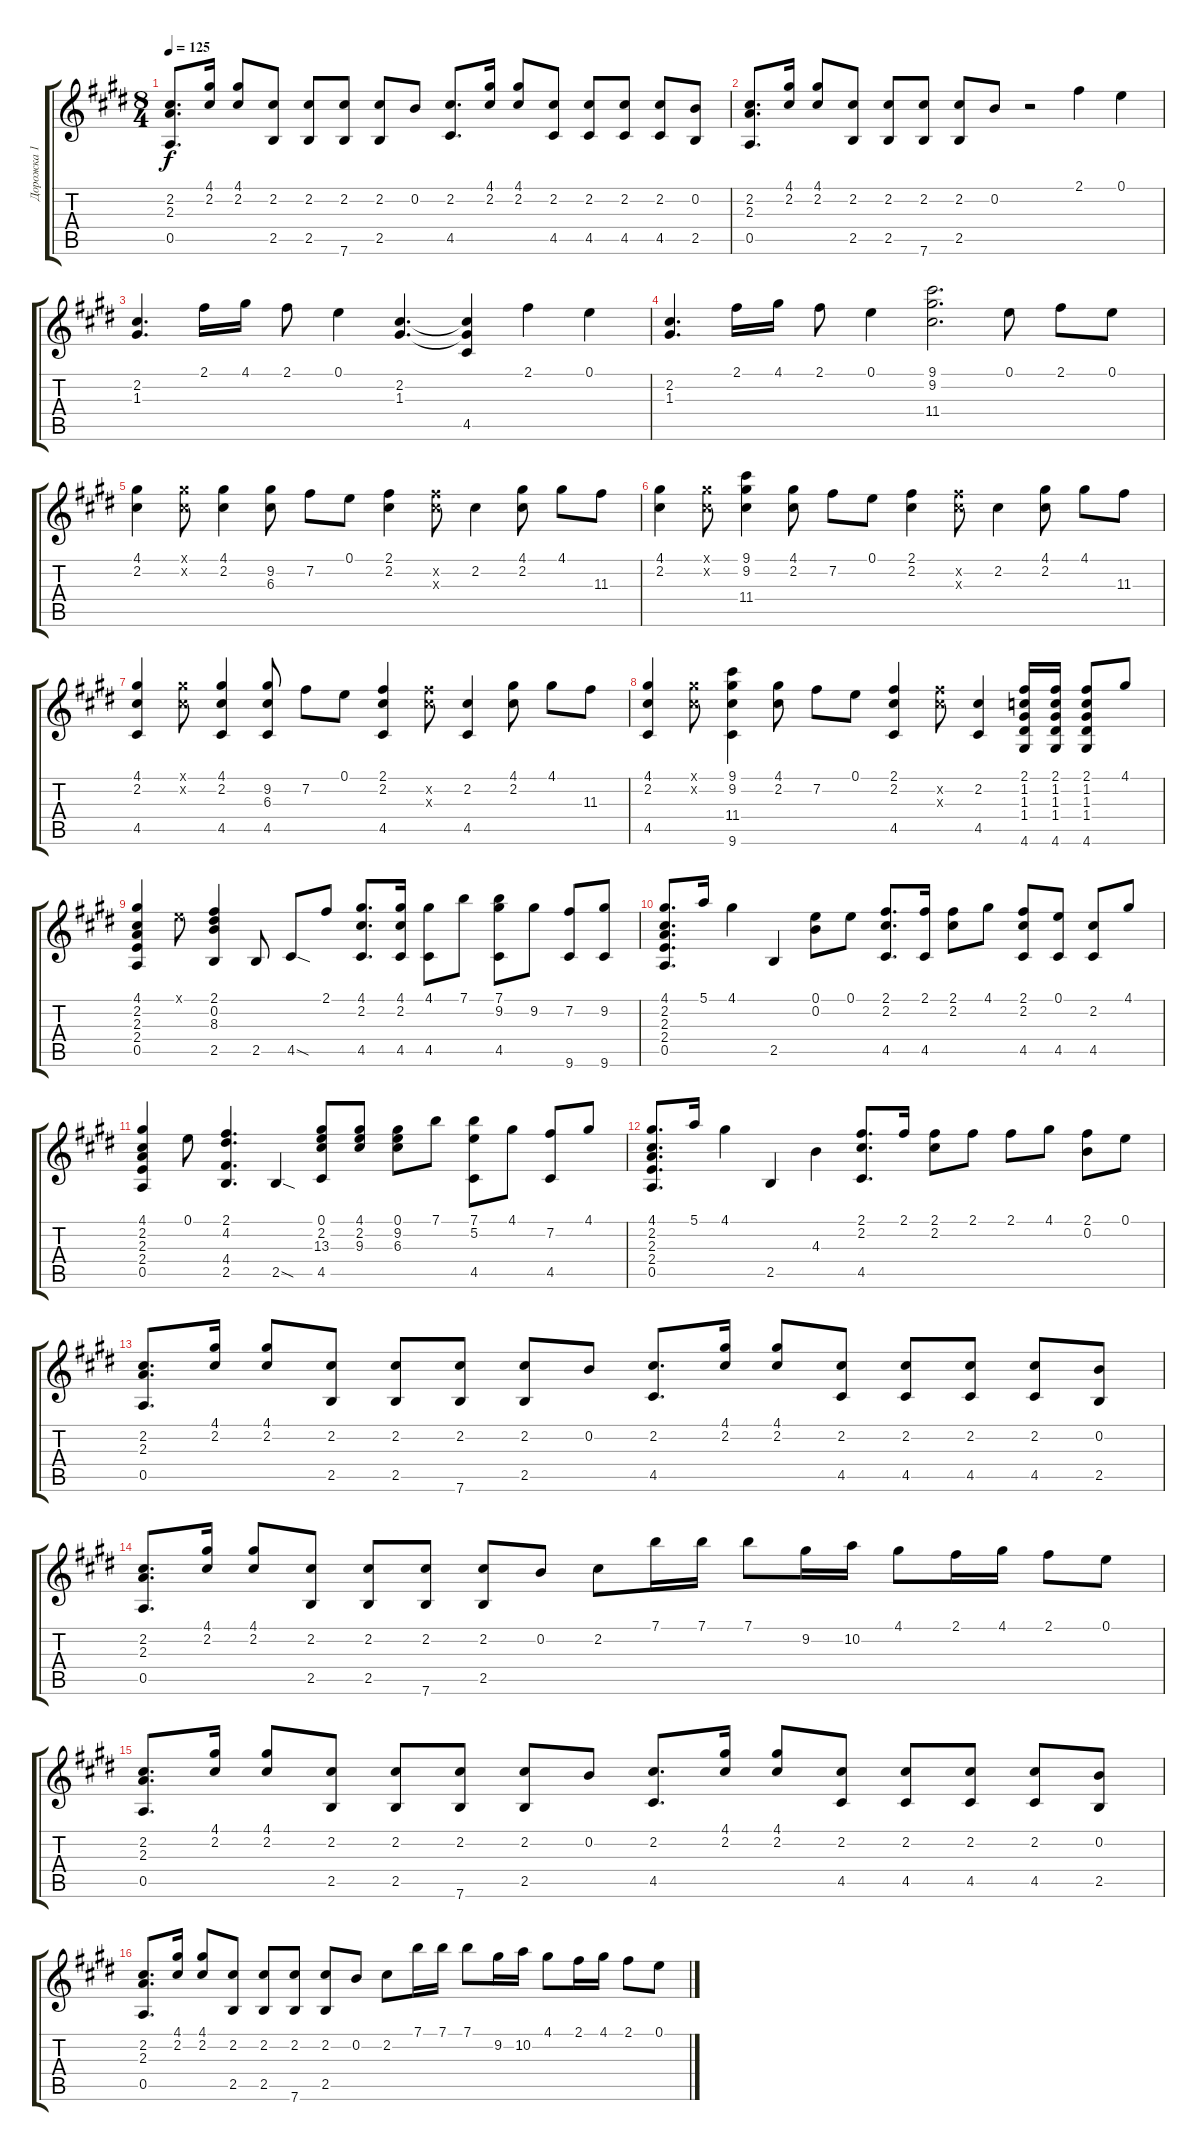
\track ("Дорожка 1" "Дорожка 1") {instrument acousticguitarsteel}
\staff {score tabs}
\tuning (E4 B3 G3 D3 A2 E2) {hide}
\ts (8 4)
\tempo 125
\clef g2
\ks c#minor
(2.2 2.3 0.5).8{d dy f} (4.1 2.2).16 (4.1 2.2).8 (2.2 2.5).8 (2.2 2.5).8 (2.2 7.6).8 (2.2 2.5).8 0.2.8 (2.2 4.5).8{d} (4.1 2.2).16 (4.1 2.2).8 (2.2 4.5).8 (2.2 4.5).8 (2.2 4.5).8 (2.2 4.5).8 (0.2 2.5).8 |
(2.2 2.3 0.5).8{d} (4.1 2.2).16 (4.1 2.2).8 (2.2 2.5).8 (2.2 2.5).8 (2.2 7.6).8 (2.2 2.5).8 0.2.8 r.2 2.1.4 0.1.4 |
(2.2 1.3).4{d} 2.1.16 4.1.16 2.1.8 0.1.4 (2.2 1.3).4{d} (2.2{t} 1.3{t} 4.5).4 2.1.4 0.1.4 |
(2.2 1.3).4{d} 2.1.16 4.1.16 2.1.8 0.1.4 (9.1 9.2 11.4).2{d} 0.1.8 2.1.8 0.1.8 |
(4.1 2.2).4 (4.1{x} 2.2{x}).8 (4.1 2.2).4 (9.2 6.3).8 7.2.8 0.1.8 (2.1 2.2).4 (2.2{x} 11.3{x}).8 2.2.4 (4.1 2.2).8 4.1.8 11.3.8 |
(4.1 2.2).4 (4.1{x} 2.2{x}).8 (9.1 9.2 11.4).4 (4.1 2.2).8 7.2.8 0.1.8 (2.1 2.2).4 (2.2{x} 11.3{x}).8 2.2.4 (4.1 2.2).8 4.1.8 11.3.8 |
(4.1 2.2 4.5).4 (4.1{x} 2.2{x}).8 (4.1 2.2 4.5).4 (9.2 6.3 4.5).8 7.2.8 0.1.8 (2.1 2.2 4.5).4 (2.2{x} 11.3{x}).8 (2.2 4.5).4 (4.1 2.2).8 4.1.8 11.3.8 |
(4.1 2.2 4.5).4 (4.1{x} 2.2{x}).8 (9.1 9.2 11.4 9.6).4 (4.1 2.2).8 7.2.8 0.1.8 (2.1 2.2 4.5).4 (2.2{x} 11.3{x}).8 (2.2 4.5).4 (2.1 1.2 1.3 1.4 4.6).16 (2.1 1.2 1.3 1.4 4.6).16 (2.1 1.2 1.3 1.4 4.6).8 4.1.8 |
(4.1 2.2 2.3 2.4 0.5).4 0.1{x}.8 (2.1 0.2 8.3 2.5).4 2.5.8 4.5{sod}.8 2.1.8 (4.1 2.2 4.5).8{d} (4.1 2.2 4.5).16 (4.1 4.5).8 7.1.8 (7.1 9.2 4.5).8 9.2.8 (7.2 9.6).8 (9.2 9.6).8 |
(4.1 2.2 2.3 2.4 0.5).8{d} 5.1.16 4.1.4 2.5.4 (0.1 0.2).8 0.1.8 (2.1 2.2 4.5).8{d} (2.1 4.5).16 (2.1 2.2).8 4.1.8 (2.1 2.2 4.5).8 (0.1 4.5).8 (2.2 4.5).8 4.1.8 |
(4.1 2.2 2.3 2.4 0.5).4 0.1.8 (2.1 4.2 4.4 2.5).4{d} 2.5{sod}.4 (0.1 2.2 13.3 4.5).8 (4.1 2.2 9.3).8 (0.1 9.2 6.3).8 7.1.8 (7.1 5.2 4.5).8 4.1.8 (7.2 4.5).8 4.1.8 |
(4.1 2.2 2.3 2.4 0.5).8{d} 5.1.16 4.1.4 2.5.4 4.3.4 (2.1 2.2 4.5).8{d} 2.1.16 (2.1 2.2).8 2.1.8 2.1.8 4.1.8 (2.1 0.2).8 0.1.8 |
(2.2 2.3 0.5).8{d} (4.1 2.2).16 (4.1 2.2).8 (2.2 2.5).8 (2.2 2.5).8 (2.2 7.6).8 (2.2 2.5).8 0.2.8 (2.2 4.5).8{d} (4.1 2.2).16 (4.1 2.2).8 (2.2 4.5).8 (2.2 4.5).8 (2.2 4.5).8 (2.2 4.5).8 (0.2 2.5).8 |
(2.2 2.3 0.5).8{d} (4.1 2.2).16 (4.1 2.2).8 (2.2 2.5).8 (2.2 2.5).8 (2.2 7.6).8 (2.2 2.5).8 0.2.8 2.2.8 7.1.16 7.1.16 7.1.8 9.2.16 10.2.16 4.1.8 2.1.16 4.1.16 2.1.8 0.1.8 |
(2.2 2.3 0.5).8{d} (4.1 2.2).16 (4.1 2.2).8 (2.2 2.5).8 (2.2 2.5).8 (2.2 7.6).8 (2.2 2.5).8 0.2.8 (2.2 4.5).8{d} (4.1 2.2).16 (4.1 2.2).8 (2.2 4.5).8 (2.2 4.5).8 (2.2 4.5).8 (2.2 4.5).8 (0.2 2.5).8 |
(2.2 2.3 0.5).8{d} (4.1 2.2).16 (4.1 2.2).8 (2.2 2.5).8 (2.2 2.5).8 (2.2 7.6).8 (2.2 2.5).8 0.2.8 2.2.8 7.1.16 7.1.16 7.1.8 9.2.16 10.2.16 4.1.8 2.1.16 4.1.16 2.1.8 0.1.8
